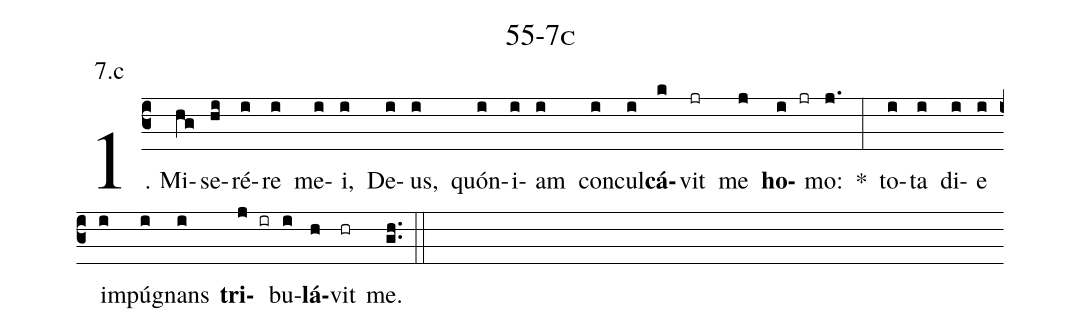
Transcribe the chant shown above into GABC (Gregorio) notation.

name: 55-7c;
annotation: 7.c;
%%
(c3)1. Mi(hg)se(hi)ré(i)re(i) me(i)i,(i) De(i)us,(i) quón(i)i(i)am(i) con(i)cul(i)<b>cá</b>(k)vit(jr) me(j) <b>ho</b>(i jr)mo:(j.) *(:) to(i)ta(i) di(i)e(i) im(i)pú(i)gnans(i) <b>tri</b>(j ir)bu(i)<b>lá</b>(h)vit(hr) me.(gh..) (::)
